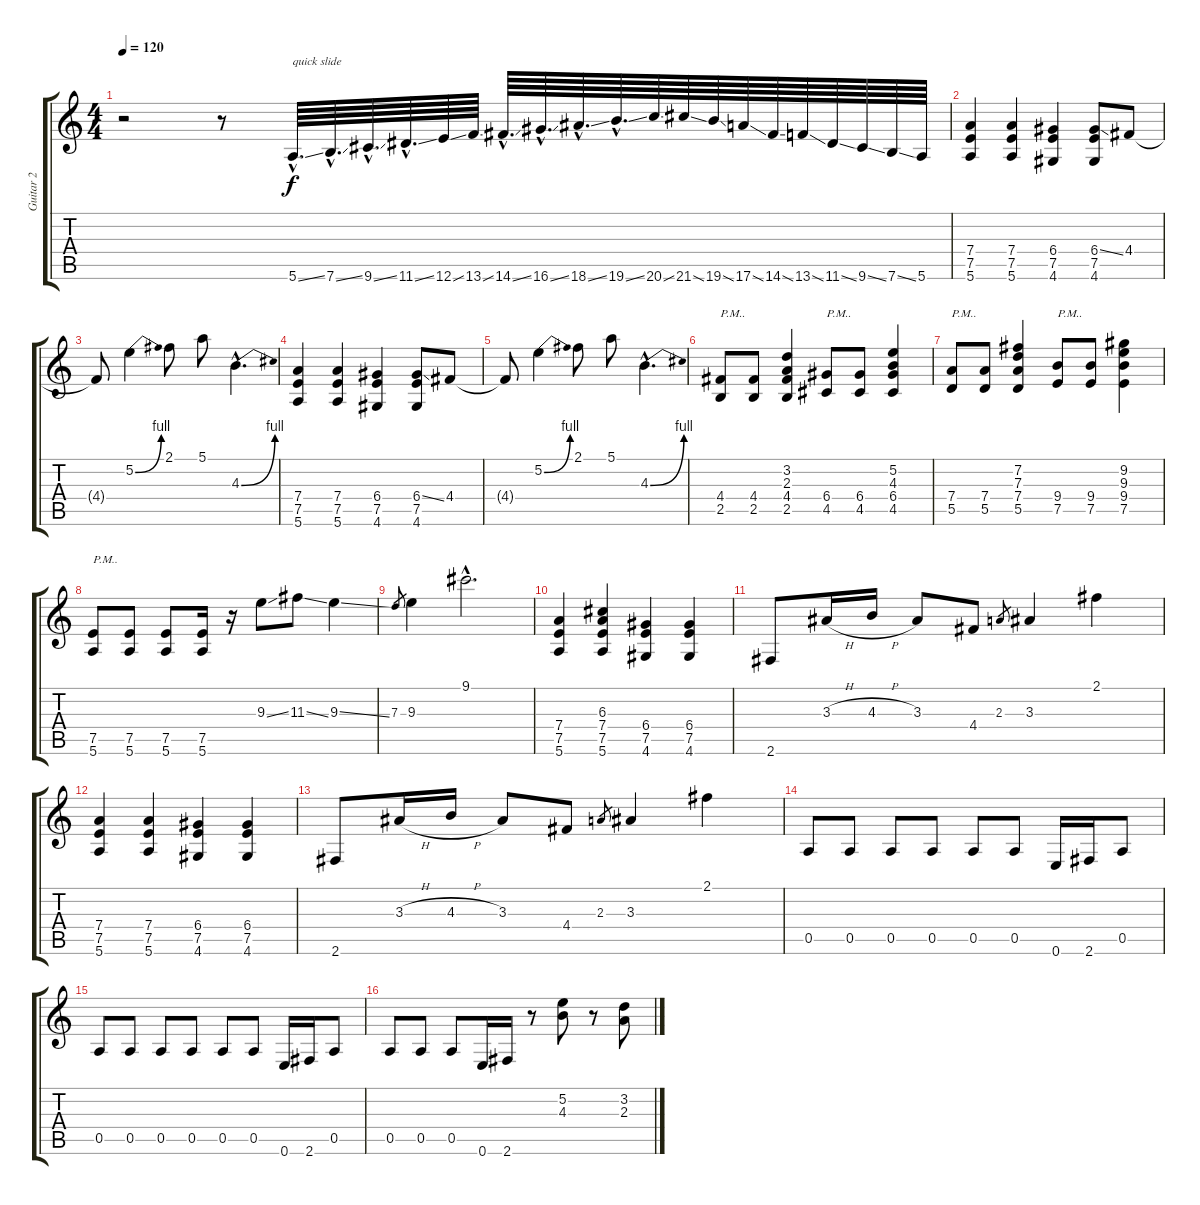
\track ("Guitar 2" "Guitar 2") {instrument distortionguitar}
\staff {score tabs}
\tuning (E4 B3 G3 D3 A2 E2) {hide}
\ts (4 4)
\tempo 120
\clef g2
\ks c
r.2{dy f} r.8 5.6{ss hac}.64{d txt "quick slide"} 7.6{ss hac}.64{d} 9.6{ss hac}.64{d} 11.6{ss hac}.64{d} 12.6{ss}.64 13.6{ss}.64 14.6{ss hac}.64{d} 16.6{ss hac}.64{d} 18.6{ss hac}.64{d} 19.6{ss hac}.64{d} 20.6{ss}.64 21.6{ss}.64 19.6{ss}.64 17.6{ss}.64 14.6{ss}.64 13.6{ss}.64 11.6{ss}.64 9.6{ss}.64 7.6{ss}.64 5.6.64 |
(7.4 7.5 5.6).4 (7.4 7.5 5.6).4 (6.4 7.5 4.6).4 (6.4{ss} 7.5 4.6).8 4.4.8 |
4.4{t}.8 5.2{be (bend 0 0 60 4)}.4 2.1.8 5.1.8 4.3{be (bend 0 0 60 4) hac}.4{d} |
(7.4 7.5 5.6).4 (7.4 7.5 5.6).4 (6.4 7.5 4.6).4 (6.4{ss} 7.5 4.6).8 4.4.8 |
4.4{t}.8 5.2{be (bend 0 0 60 4)}.4 2.1.8 5.1.8 4.3{be (bend 0 0 60 4) hac}.4{d} |
(4.4 2.5).8{txt "P.M.."} (4.4 2.5).8 (3.2 2.3 4.4 2.5).4 (6.4 4.5).8{txt "P.M.."} (6.4 4.5).8 (5.2 4.3 6.4 4.5).4 |
(7.4 5.5).8{txt "P.M.."} (7.4 5.5).8 (7.2 7.3 7.4 5.5).4 (9.4 7.5).8{txt "P.M.."} (9.4 7.5).8 (9.2 9.3 9.4 7.5).4 |
(7.5 5.6).8{txt "P.M.."} (7.5 5.6).8 (7.5 5.6).8 (7.5 5.6).16 r.16 9.3{ss}.8 11.3{ss}.8 9.3{ss}.4 |
7.3.8{gr} 9.3.4 9.1{hac}.2{d} |
(7.4 7.5 5.6).4 (6.3 7.4 7.5 5.6).4 (6.4 7.5 4.6).4 (6.4 7.5 4.6).4 |
2.6.8 3.3{h}.16 4.3{h}.16 3.3.8 4.4.8 2.3.8{gr} 3.3.4 2.1.4 |
(7.4 7.5 5.6).4 (7.4 7.5 5.6).4 (6.4 7.5 4.6).4 (6.4 7.5 4.6).4 |
2.6.8 3.3{h}.16 4.3{h}.16 3.3.8 4.4.8 2.3.8{gr} 3.3.4 2.1.4 |
0.5.8 0.5.8 0.5.8 0.5.8 0.5.8 0.5.8 0.6.16 2.6.16 0.5.8 |
0.5.8 0.5.8 0.5.8 0.5.8 0.5.8 0.5.8 0.6.16 2.6.16 0.5.8 |
0.5.8 0.5.8 0.5.8 0.6.16 2.6.16 r.8 (5.2 4.3).8 r.8 (3.2 2.3).8
